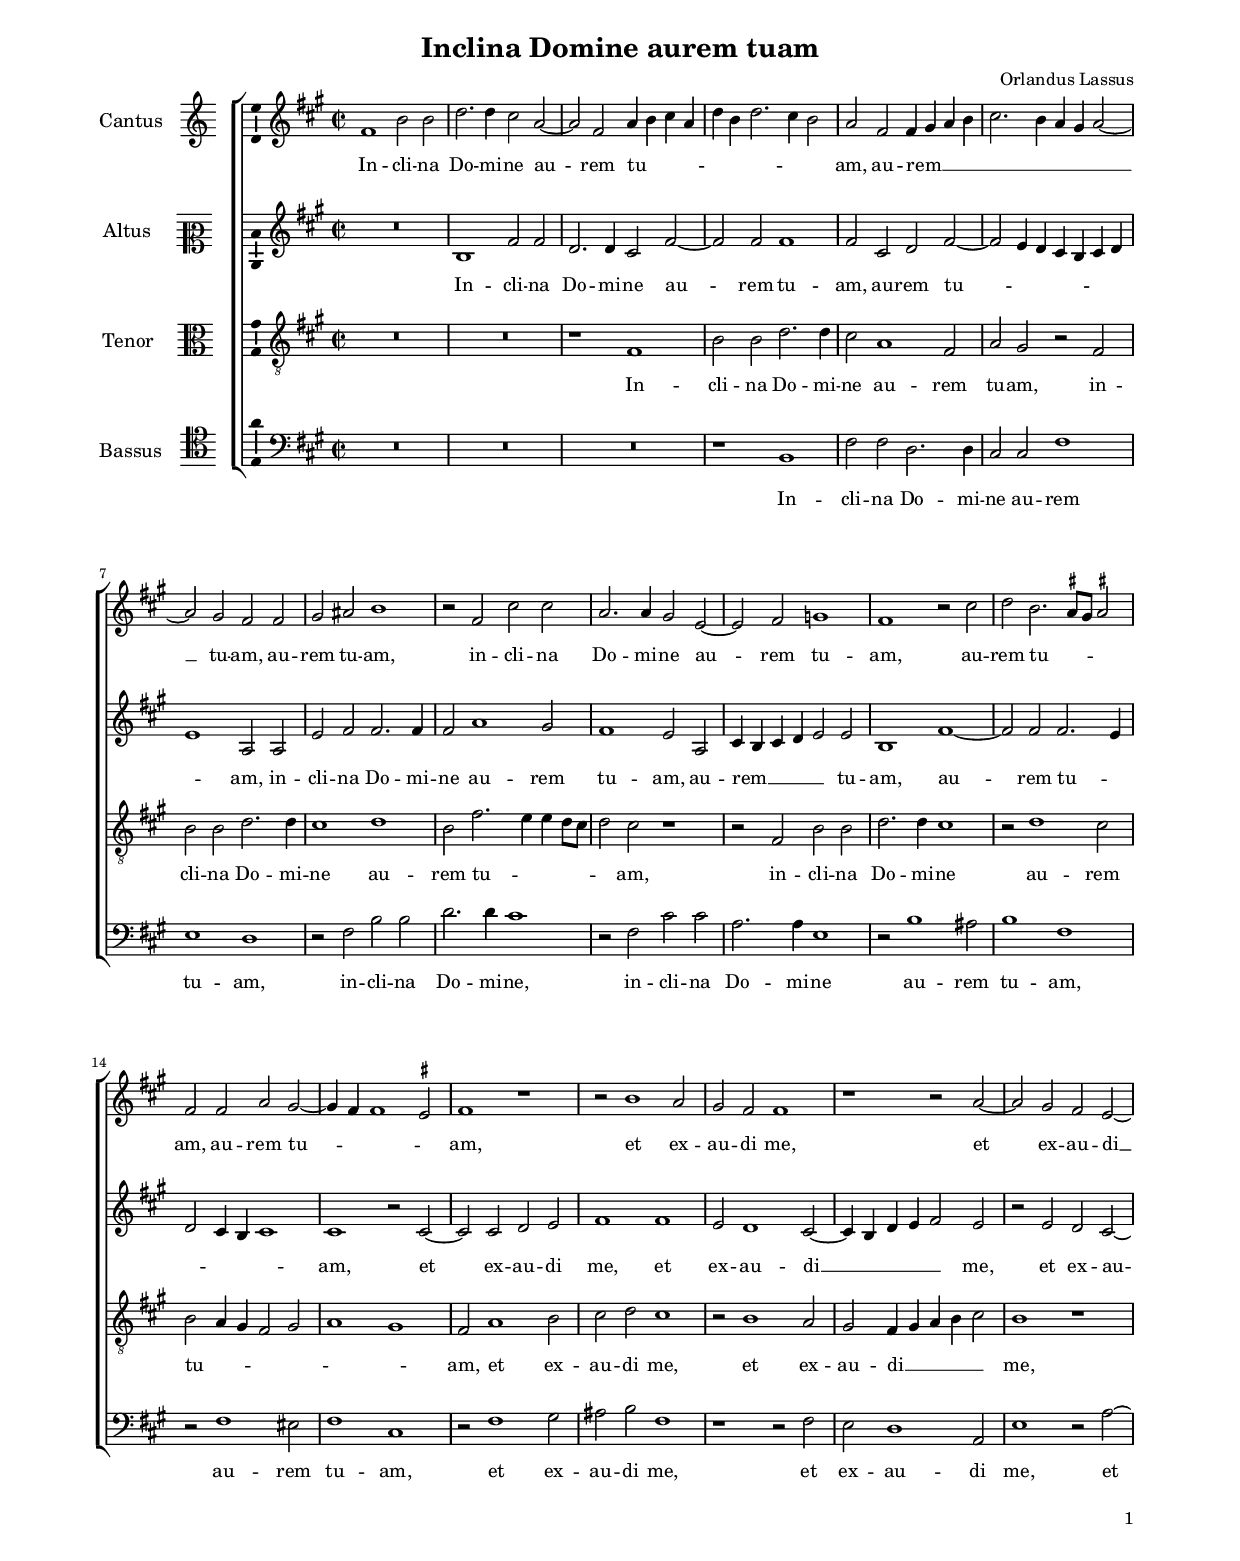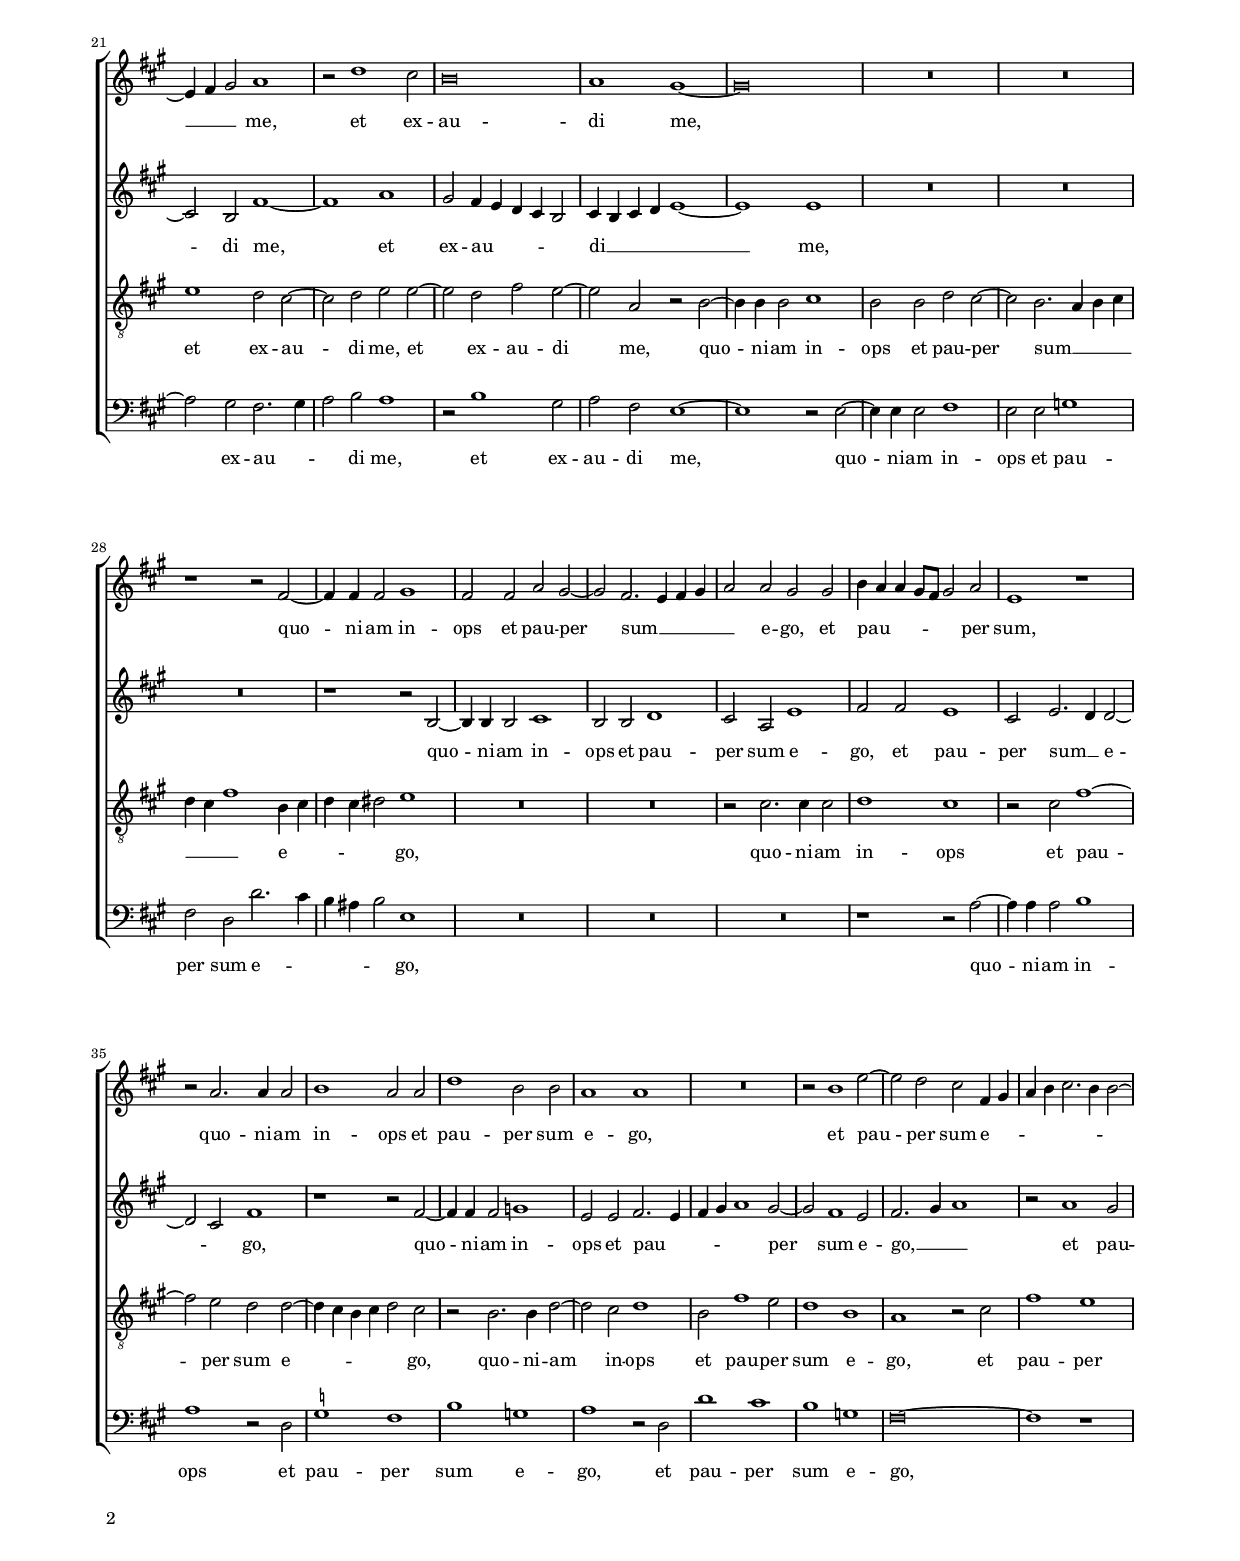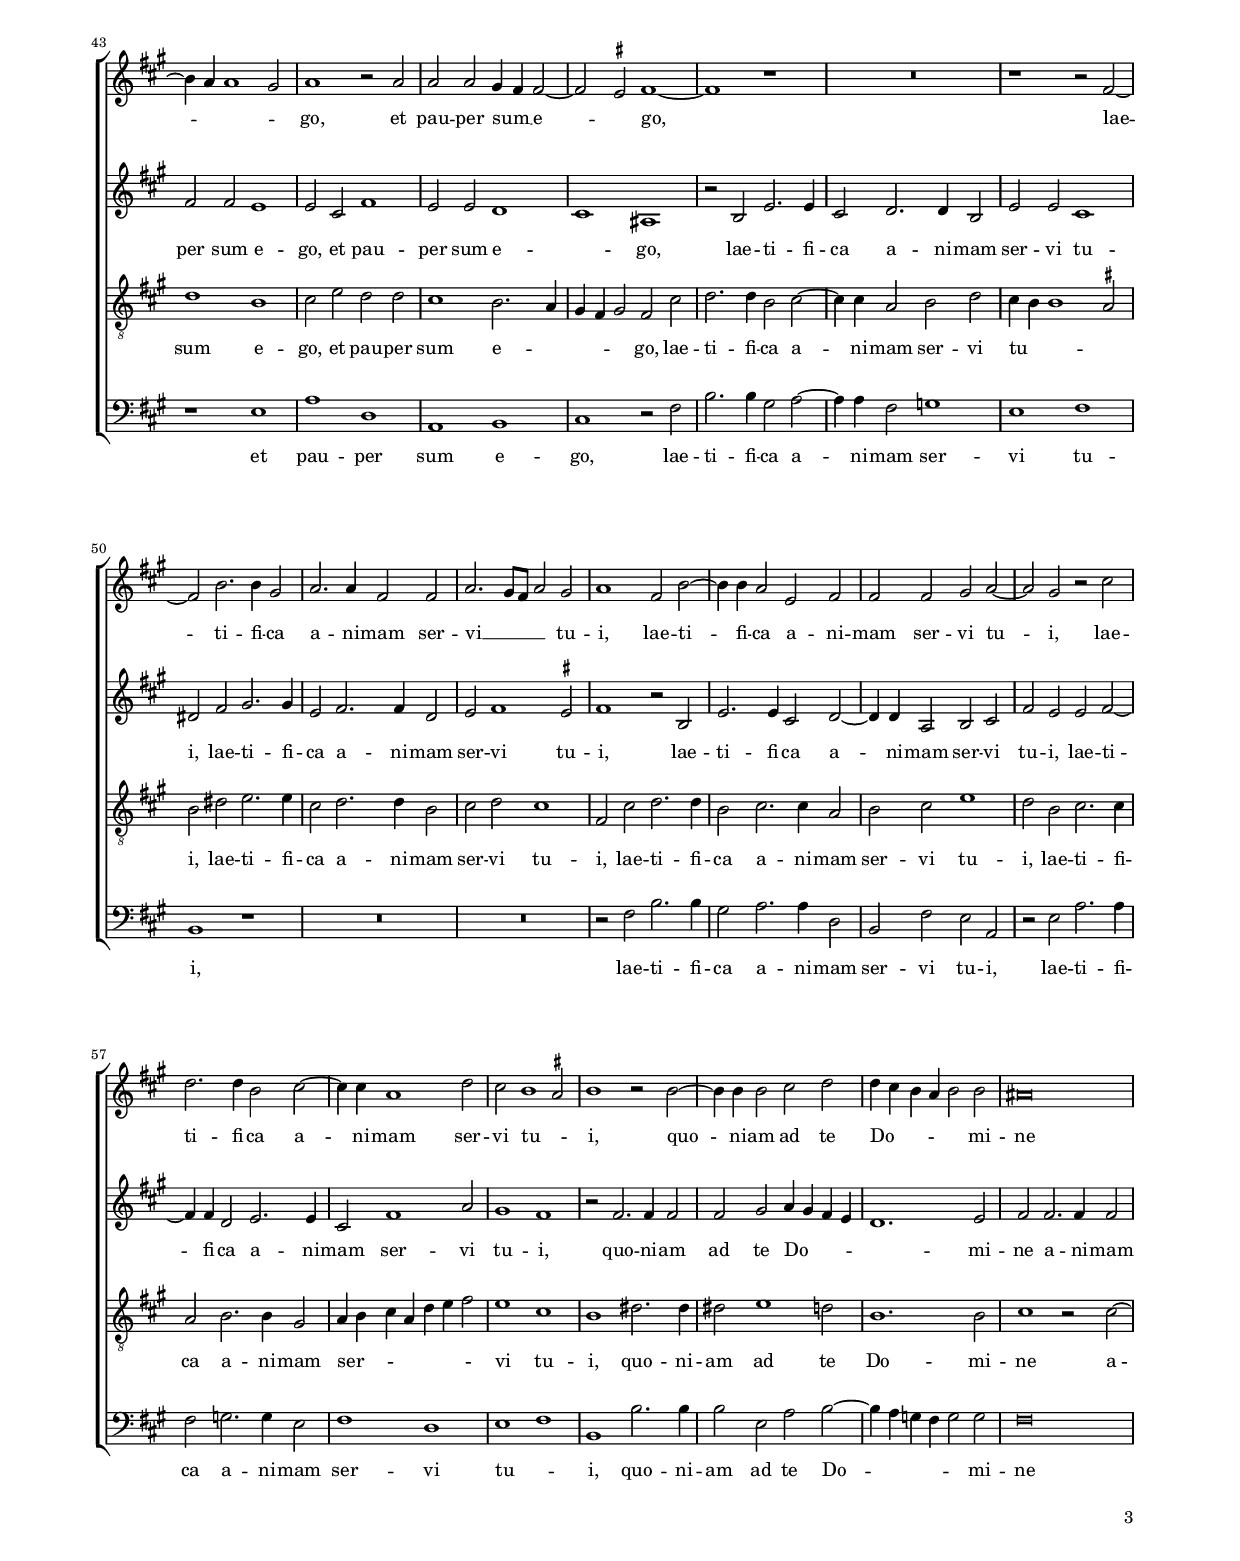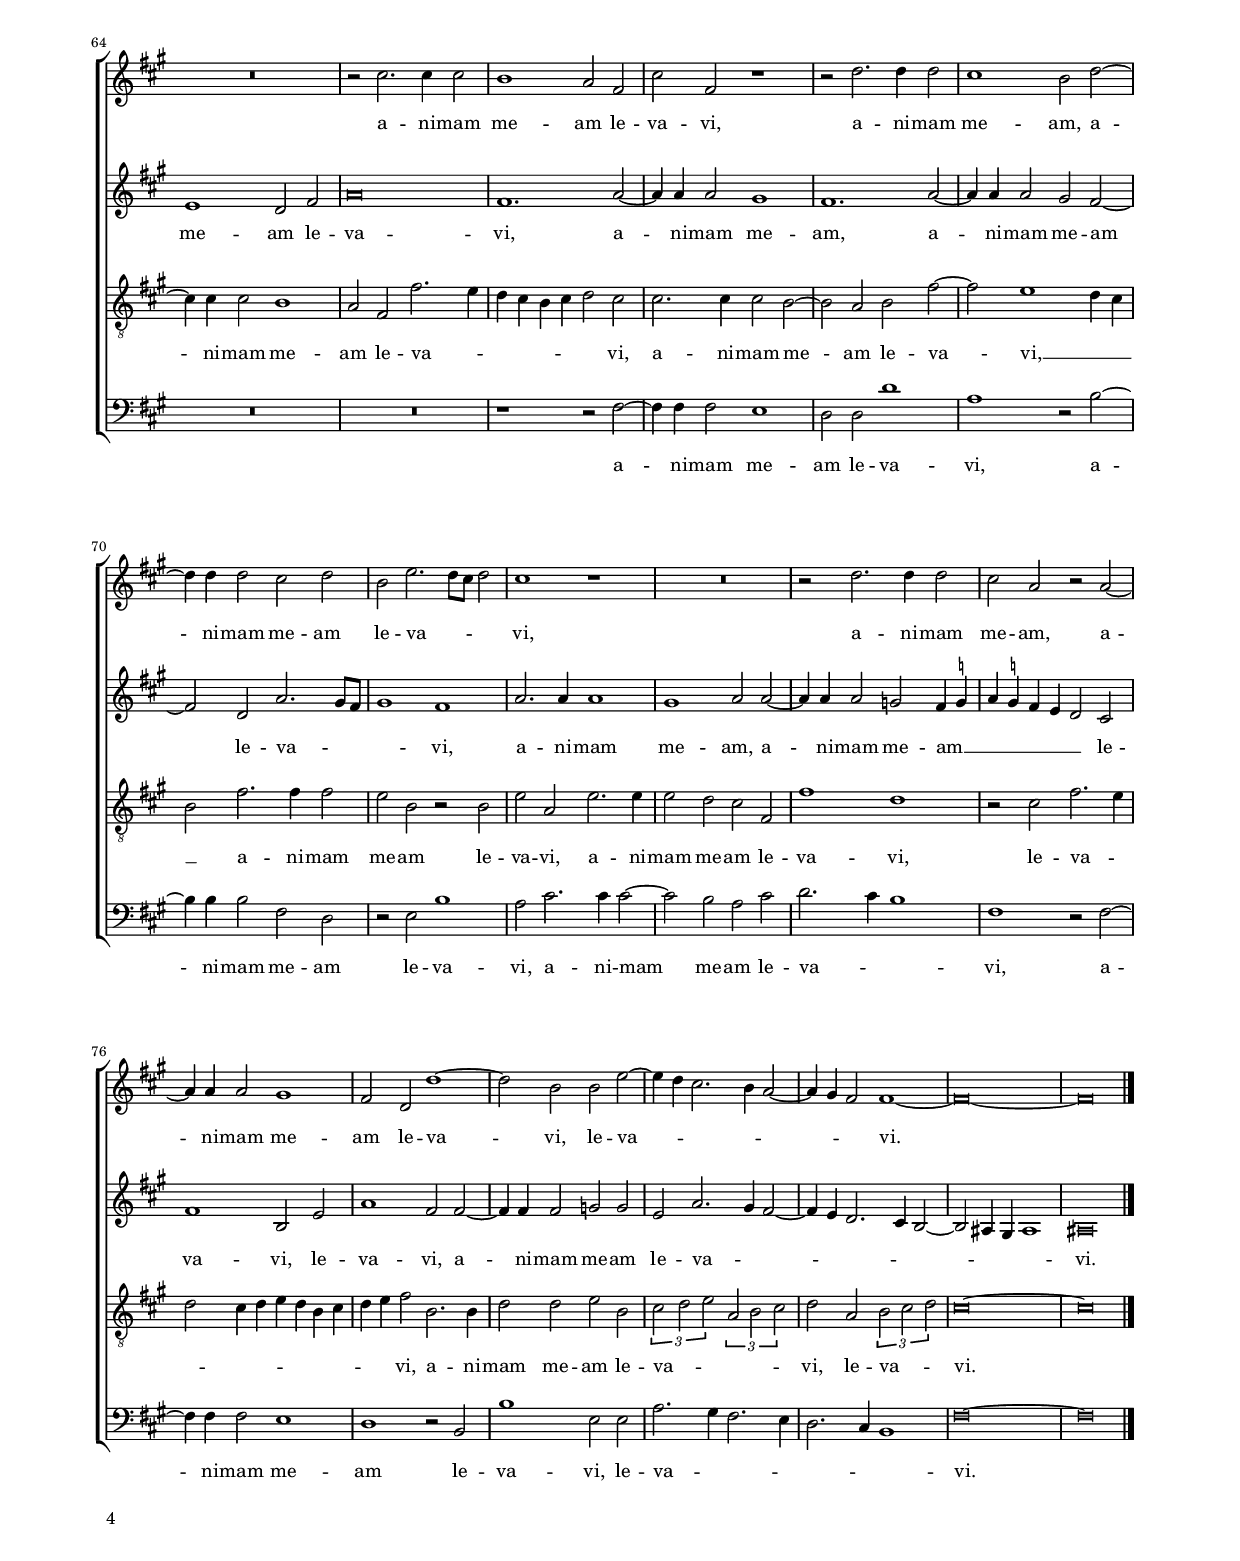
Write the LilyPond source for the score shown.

\header
{
  title="Inclina Domine aurem tuam"
  composer="Orlandus Lassus"
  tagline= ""
}

\version "2.22.0"
\language deutsch
#(set-global-staff-size 15)
% #(set-default-paper-size "letter")
#(ly:set-option 'point-and-click #f)

	

	ficta = { \once \set suggestAccidentals = ##t }
	
	forget = #(define-music-function (music) (ly:music?) #{
		\accidentalStyle forget
		$music
		\accidentalStyle default
		#})
	

\paper
	{
	top-margin = 2.5 \cm
	bottom-margin = 1.9 \cm
	left-margin = 1.8 \cm
	right-margin = 1.8 \cm
	ragged-bottom = ##f
	ragged-last-bottom = ##t
	print-page-number = ##f
	system-system-spacing = #'((basic-distance . 20) (minimum-distance . 16) (padding . 6) (strechability . 150))
        oddFooterMarkup=\markup   \fill-line { "" \fromproperty #'page:page-number-string }
        evenFooterMarkup=\markup  \fill-line { \fromproperty #'page:page-number-string "" }
        last-bottom-spacing = #'((basic-distance . 11) (minimum-distance . 7) (padding . 4))
	systems-per-page = 3
    page-count = 4        
%	min-systems-per-page = 3
	}


incipitcantus = \markup { \score {
	{
	\set Staff.instrumentName = \markup { \fontsize #1 "Cantus" }
	\key c \major
	\clef violin
	s4 \bar ""
	}
	\layout  {
	raggedright = ##t
	indent = 1.6 \cm
	line-width = 2.2\cm
	\context { \Staff \remove Time_signature_engraver }
	\override Staff.Clef.Y-extent = #'(0 . 0)
	}} \hspace #1 }
	
      
incipitaltus = \markup { \score {
	{
	\set Staff.instrumentName = \markup { \fontsize #1 "Altus" }
	\key c \major
	\clef mezzosoprano
	s4 \bar ""
	}
	\layout  {
	raggedright = ##t
	indent = 1.6 \cm
	line-width = 2.2\cm
	\context { \Staff \remove Time_signature_engraver }
	\override Staff.Clef.Y-extent = #'(0 . 0)
	}} \hspace #1 }


incipittenor = \markup { \score {
	{
	\set Staff.instrumentName = \markup { \fontsize #1 "Tenor" }
	\key c \major
	\clef alto
	s4 \bar ""
	}
	\layout  {
	raggedright = ##t
	indent = 1.6 \cm
	line-width = 2.2\cm
	\context { \Staff \remove Time_signature_engraver }
	\override Staff.Clef.Y-extent = #'(0 . 0)
	}} \hspace #1 }


incipitbassus = \markup { \score {
	{
	\set Staff.instrumentName = \markup { \fontsize #1 "Bassus" }
	\key c \major
	\clef tenor
	s4 \bar ""
	}
	\layout  {
	raggedright = ##t
	indent = 1.6 \cm
	line-width = 2.2\cm
	\context { \Staff \remove Time_signature_engraver }
	\override Staff.Clef.Y-extent = #'(0 . 0)
	}} \hspace #1 }


global = {
    % \set Staff.autoBeaming = ##f        
	\key c \major
	\time 2/2 \set Score.measureLength = #(ly:make-moment 2/1)
    \set Score.tempoHideNote = ##t
    \tempo 2 = 90
    \skip 1*2*82 \bar "|."
	}


cantus =  \relative c''
	{
	a1 d2 d
	f2. f4 e2 c~
	c2 a c4 d e c
	f4 d f2. e4 d2
%5
	c2 a a4 h c d |
	e2. d4 c h c2~
	c2 h a a
	h2 cis d1
	r2 a e' e
%10
	c2. c4 h2 g~ |
	g2 a b1
	a1 r2 e'
	f2 d2. \ficta cis8 h \ficta cis!2
	a2 a c h~
%15
	h4 a a1 \ficta gis2 |
	a1 r
	r2 d1 c2
	h2 a a1
	r1 r2 c~
%20
	c2 h a g~ |
	g4 a h2 c1
	r2 f1 e2
	d\breve
    c1 h~
%25
	h\breve |
	R\breve
	R\breve
	r1 r2 a~
	a4 a a2 h1
%30
	a2 a c h~ |
	h2 a2. g4 a h
	c2 c h h
	d4 c c h8 a h2 c
	g1 r
%35
	r2 c2. c4 c2 |
	d1 c2 c
	f1 d2 d
	c1 c
	R\breve
%40
	r2 d1 g2~ |
	g2 f e a,4 h
	c4 d e2. d4 d2~
	d4 c c1 h2
	c1 r2 c
%45
	c2 c h4 a a2~ |
	a2 \ficta gis a1~
	a1 r
	R\breve
	r1 r2 a~
%50
	a2 d2. d4 h2 |
	c2. c4 a2 a
	c2. h8 a c2 h
	c1 a2 d~
	d4 d c2 g a
%55
	a2 a h c~ |
	c2 h r e
	f2. f4 d2 e~
	e4 e c1 f2
	e2 d1 \ficta cis2
%60
	d1 r2 d~ |
	d4 d d2 e f
	f4 e d c d2 d
	cis\breve
	R\breve
%65
	r2 e2. e4 e2 |
	d1 c2 a
	e'2 a, r1
	r2 f'2. f4 f2
	e1 d2 f~
%70
	f4 f f2 e2 f |
	d2 g2. f8 e f2
	e1 r
	R\breve
	r2 f2. f4 f2
%75
	e2 c r c~ |
	c4 c c2 h1
	a2 f f'1~
	f2 d d g~
	g4 f e2. d4 c2~
%80
	c4 h a2 a1~
	a\breve~
    a\breve |
	}


altus =  \relative c'
	{
	R\breve
	d1 a'2 a
	f2. f4 e2 a~
	a2 a a1
%5
	a2 e f a~ |
	a2 g4 f e d e f
	g1 c,2 c
	g'2 a a2. a4
	a2 c1 h2
%10
	a1 g2 c, |
	e4 d e f g2 g
	d1 a'~
	a2 a a2. g4
	f2 e4 d e1
%15
	e1 r2 e~ |
	e2 e f g
	a1 a
	g2 f1 e2~
	e4 d f g a2 g
%20
	r2 g f e~ |
	e2 d a'1~
	a1 c
	h2 a4 g f e d2
	e4 d e f g1~
%25
	g1 g |
	R\breve
	R\breve
	R\breve
	r1 r2 d~
%30
	d4 d d2 e1 |
	d2 d f1
	e2 c g'1
	a2 a g1
	e2 g2. f4 f2~
%35
	f2 e a1 |
	r1 r2 a~
	a4 a a2 b1
	g2 g a2. g4
	a4 h c1 h2~
%40
	h2 a1 g2 |
	a2. h4 c1
	r2 c1 h2
	a2 a g1
	g2 e a1
%45
	g2 g f1 |
	e1 cis
	r2 d g2. g4
	e2 f2. f4 d2
	g2 g e1
%50
	fis2 a h2. h4 |
	g2 a2. a4 f2
	g2 a1 \ficta gis2
	a1 r2 d,
	g2. g4 e2 f~
%55
	f4 f c2 d e | 
	a2 g g a~
	a4 a f2 g2. g4
	e2 a1 c2
	h1 a
%60
	r2 a2. a4 a2 |
	a2 h c4 h a g
	f1. g2
	a2 a2. a4 a2
	g1 f2 a
%65
	c\breve |
	a1. c2~
	c4 c c2 h1
	a1. c2~
	c4 c c2 h a~
%70
	a2 f2 c'2. h8 a |
	h1 a
	c2. c4 c1
	h1 c2 c~
	c4 c c2 b2 a4 \ficta b!
%75
	c4 \ficta b a g f2 e |
	a1 d,2 g
	c1 a2 a~
	a4 a a2 b2 b
	g2 c2. h4 a2~
%80
	a4 g f2. e4 d2~ |
	d2 cis4 h cis1
	cis\breve |
	}


tenor =  \relative c'
	{
	R\breve
	R\breve
	r1 a
	d2 d f2. f4
%5
	e2 c1 a2 |
	c2 h r a
	d2 d f2. f4
	e1 f
	d2 a'2. g4 g f8 e
%10
	f2 e r1 |
	r2 a, d2 d
	f2. f4 e1
	r2 f1 e2
	d2 c4 h a2 h
%15
	c1 h |
	a2 c1 d2
	e2 f e1
	r2 d1 c2
	h2 a4 h c d e2
%20
	d1 r |
	g1 f2 e~
	e2 f g g~
	g2 f a g~
	g2 c, r d~
%25
	d4 d d2 e1 |
	d2 d f e~
	e2 d2. c4 d e
	f4 e a1 d,4 e
	f4 e fis2 g1
%30
	R\breve |
	R\breve
	r2 e2. e4 e2
	f1 e
	r2 e a1~
%35
	a2 g f f~ |
	f4 e d e f2 e
	r2 d2. d4 f2~
	f2 e f1
	d2 a'1 g2
%40
	f1 d |
	c1 r2 e
	a1 g
	f1 d
	e2 g f f
%45
	e1 d2. c4 |
	h4 a h2 a e'
	f2. f4 d2 e~
	e4 e c2 d f
	e4 d d1 \ficta cis2
%50
	d2 fis g2. g4 |
	e2 f2. f4 d2
	e2 f e1
	a,2 e' f2. f4
	d2 e2. e4 c2
%55
	d2 e g1 |
	f2 d e2. e4
	c2 d2. d4 h2
	c4 d e c f g a2
	g1 e
%60
	d1 fis2. fis4 |
	fis2 g1 f2
	d1. d2 
	e1 r2 e~
	e4 e e2 d1
%65
	c2 a a'2. g4 |
	f4 e d e f2 e
	e2. e4 e2 d~
	d2 c d a'~
	a2 g1 f4 e
%70
	d2 a'2. a4 a2 |
	g2 d r d
	g2 c, g'2. g4
	g2 f e a,
	a'1 f
%75
	r2 e a2. g4 |
	f2 e4 f g f d e
	f4 g a2 d,2. d4
	f2 f g d
    \tuplet 3/2 1 { e2 f g c, d e } 
%80
    f2 c \tuplet 3/2 { d2 e f } |
	e\breve~
	e\breve |        
	}


bassus  =  \relative c
	{
	R\breve
	R\breve
	R\breve
	r1 d
%5
	a'2 a f2. f4 |
	e2 e a1
	g1 f
	r2 a d d
	f2. f4 e1
%10
	r2 a, e' e |
	c2. c4 g1
	r2 d'1 cis2
	d1 a
	r2 a1 gis2
%15
	a1 e |
	r2 a1 h2
	cis2 d a1
	r1 r2 a
	g2 f1 c2
%20
	g'1 r2 c~ |
	c2 h a2. h4
	c2 d c1
	r2 d1 h2
	c2 a g1~
%25
	g1 r2 g~ |
	g4 g g2 a1
	g2 g b1
	a2 f f'2. e4
	d4 cis d2 g,1
%30
	R\breve |
	R\breve
	R\breve
	r1 r2 c~
	c4 c c2 d1
%35
	c1 r2 f, |
	\ficta b1 a
	d1 b
	c1 r2 f,
	f'1 e
%40
	d1 b |
	a\breve~
	a1 r
	r1 g
	c1 f,
%45
	c1 d |
	e1 r2 a
	d2. d4 h2 c~
	c4 c a2 b1
	g1 a
%50
	d,1 r |
	R\breve
	R\breve
	r2 a' d2. d4
	h2 c2. c4 f,2
%55
	d2 a' g c, |
	r2 g' c2. c4
	a2 b2. b4 g2
	a1 f
	g1 a
%60
	d,1 d'2. d4 |
	d2 g, c2 d~
	d4 c b a b2 b
	a\breve
	R\breve
%65
	R\breve |
	r1 r2 a~
	a4 a a2 g1
	f2 f f'1
	c1 r2 d~
%70
	d4 d d2 a f |
	r2 g d'1
	c2 e2. e4 e2~
	e2 d c e
	f2. e4 d1
%75
	a1 r2 a~ |
	a4 a a2 g1
	f1 r2 d
	d'1 g,2 g
	c2. h4 a2. g4
%80
	f2. e4 d1 |
	a'\breve~
	a\breve |
	}

lyricscantus = \lyricmode {
	In -- cli -- na Do -- mi -- ne au -- rem tu -- _ _ _ _ _ _ _ _ am,
    au -- rem __ _ _ _ _ _ _ _ _ tu -- am,
    au -- rem tu -- am,
    in -- cli -- na Do -- mi -- ne au -- rem tu -- am,
    au -- rem tu -- _ _ _ am,
    au -- rem tu -- _ _ _ am,
    et ex -- au -- di me,
    et ex -- au -- di __ _ _ me,
    et ex -- au -- di me,
    quo -- ni -- am in -- ops et pau -- per sum __ _ _ _ _ e -- go,
    et pau -- _ _ _ _ _ per sum,
    quo -- ni -- am in -- ops et pau -- per sum e -- go,
    et pau -- per sum e -- _ _ _ _ _ _ _ _ _ go,
    et pau -- per sum __ _ e -- _ go,
    lae -- ti -- fi -- ca a -- ni -- mam ser -- vi __ _ _ _ tu -- i,
    lae -- ti -- fi -- ca a -- ni -- mam ser -- vi tu -- i,
    lae -- ti -- fi -- ca a -- ni -- mam ser -- vi tu -- _ i,
    quo -- ni -- am ad te Do -- _ _ _ _ mi -- ne
    a -- ni -- mam me -- am le -- va -- vi,
    a -- ni -- mam me -- am,
    a -- ni -- mam me -- am le -- va -- _ _ _ vi,
    a -- ni -- mam me -- am,
    a -- ni -- mam me -- am le -- va -- vi,
    le -- va -- _ _ _ _ _ _ vi.
	}


lyricsaltus = \lyricmode {
	In -- cli -- na Do -- mi -- ne au -- rem tu -- am,
    au -- rem tu -- _ _ _ _ _ _ _ am,
    in -- cli -- na Do -- mi -- ne au -- rem tu -- am,
    au -- rem __ _ _ _ _ tu -- am,
    au -- rem tu -- _ _ _ _ _ am,
    et ex -- au -- di me,
    et ex -- au -- di __ _ _ _ _ me,
    et ex -- au -- di me,
    et ex -- au -- _ _ _ _ di __ _ _ _ _ me,
    quo -- ni -- am in -- ops et pau -- per sum e -- go,
    et pau -- per sum __ _ e -- _ go,
    quo -- ni -- am in -- ops et pau -- _ _ _ _ per sum e -- go, __ _ _
    et pau -- per sum e -- go,
    et pau -- per sum e -- _ go,
    lae -- ti -- fi -- ca a -- ni -- mam ser -- vi tu -- i,
    lae -- ti -- fi -- ca a -- ni -- mam ser -- vi tu -- i,
    lae -- ti -- fi -- ca a -- ni -- mam ser -- vi tu -- i,
    lae -- ti -- fi -- ca a -- ni -- mam ser -- vi tu -- i,
    quo -- ni -- am ad te Do -- _ _ _ _ mi -- ne
    a -- ni -- mam me -- am le -- va -- vi,
    a -- ni -- mam me -- am,
    a -- ni -- mam me -- am le -- va -- _ _ _ vi,
    a -- ni -- mam me -- am,
    a -- ni -- mam me -- am __ _ _ _ _ _ _ le -- va -- vi,
    le -- va -- vi,
    a -- ni -- mam me -- am le -- va -- _ _ _ _ _ _ _ _ _ vi.
	}


lyricstenor = \lyricmode {
	In -- cli -- na Do -- mi -- ne au -- rem tu -- am,
    in -- cli -- na Do -- mi -- ne au -- rem tu -- _ _ _ _ _ am,
    in -- cli -- na Do -- mi -- ne au -- rem tu -- _ _ _ _ _ _ am,
    et ex -- au -- di me,
    et ex -- au -- di __ _ _ _ _ me,
    et ex -- au -- di me,
    et ex -- au -- di me,
    quo -- ni -- am in -- ops et pau -- per sum __ _ _ _ _ _ _ e -- _ _ _ _ go,
    quo -- ni -- am in -- ops et pau -- per sum e -- _ _ _ _ go,
    quo -- ni -- am in -- ops et pau -- per sum e -- go,
    et pau -- per sum e -- go,
    et pau -- per sum e -- _ _ _ _ go,
    lae -- ti -- fi -- ca a -- ni -- mam ser -- vi tu -- _ _ _ i,
    lae -- ti -- fi -- ca a -- ni -- mam ser -- vi tu -- i,
    lae -- ti -- fi -- ca a -- ni -- mam ser -- vi tu -- i,
    lae -- ti -- fi -- ca a -- ni -- mam ser -- _ _ _ _ _ _ vi tu -- i,
    quo -- ni -- am ad te Do -- mi -- ne
    a -- ni -- mam me -- am le -- va -- _ _ _ _ _ _ vi,
    a -- ni -- mam me -- am le -- va -- vi, __ _ _ _
    a -- ni -- mam me -- am le -- va -- vi,
    a -- ni -- mam me -- am le -- va -- vi,
    le -- va -- _ _ _ _ _ _ _ _ _ _ vi,
    a -- ni -- mam me -- am le -- va -- _ _ _ _ _ vi,
    le -- va -- _ _ vi.
	}


lyricsbassus = \lyricmode {
	In -- cli -- na Do -- mi -- ne au -- rem tu -- am,
    in -- cli -- na Do -- mi -- ne,
    in -- cli -- na Do -- mi -- ne au -- rem tu -- am,
    au -- rem tu -- am,
    et ex -- au -- di me,
    et ex -- au -- di me,
    et ex -- au -- _ _ di me,
    et ex -- au -- di me,
    quo -- ni -- am in -- ops et pau -- per sum e -- _ _ _ _ go,
    quo -- ni -- am in -- ops et pau -- per sum e -- go,
    et pau -- per sum e -- go,
    et pau -- per sum e -- go,
    lae -- ti -- fi -- ca a -- ni -- mam ser -- vi tu -- i,
    lae -- ti -- fi -- ca a -- ni -- mam ser -- vi tu -- i,
    lae -- ti -- fi -- ca a -- ni -- mam ser -- vi tu -- _ i,
    quo -- ni -- am ad te Do -- _ _ _ _ mi -- ne
    a -- ni -- mam me -- am le -- va -- vi,
    a -- ni -- mam me -- am le -- va -- vi,
    a -- ni -- mam me -- am le -- va -- _ _ vi,
    a -- ni -- mam me -- am le -- va -- vi,
    le -- va -- _ _ _ _ _ _ vi.
	}


\score
{  
	\transpose c a, {
	\new ChoirStaff \with { \override StaffGrouper.staff-staff-spacing.basic-distance = #14 }
	<<

	\new Staff << \global
	\new Voice="v1" {
		\set Staff.instrumentName=\incipitcantus
        %       \set Staff.instrumentName="S"
		\set Staff.midiInstrument = "reed organ"
		\clef "violin"
		\cantus }
	\new Lyrics \lyricsto "v1" {\lyricscantus }
	>>


	\new Staff << \global
	\new Voice="v2" {
		\set Staff.instrumentName=\incipitaltus
        %       \set Staff.instrumentName="A"
		\set Staff.midiInstrument = "reed organ"
        \clef "violin" % "G_8"
		\altus}
	\new Lyrics \lyricsto "v2" {\lyricsaltus }
	>>


	\new Staff << \global
	\new Voice="v3" {
		\set Staff.instrumentName=\incipittenor
        %       \set Staff.instrumentName="T"
		\set Staff.midiInstrument = "reed organ"
		\clef "G_8"
		\tenor }
	\new Lyrics \lyricsto "v3" {\lyricstenor }
	>>


	\new Staff << \global
	\new Voice="v4" {
		\set Staff.instrumentName=\incipitbassus
        %       \set Staff.instrumentName="B"
		\set Staff.midiInstrument = "reed organ"
		\clef "bass" 
		\bassus }
	\new Lyrics \lyricsto "v4" {\lyricsbassus}
	>>

	>>
	} % transpose

	\layout
	{
	indent = 2.3 \cm
	\context { \Lyrics \override VerticalAxisGroup.nonstaff-relatedstaff-spacing.padding = #2 }
%	\context { \Lyrics \override LyricText.font-size = #1 }
	\context { \Staff \override TimeSignature.break-visibility = #end-of-line-invisible }
    \context { \Staff \consists "Ambitus_engraver" }
%   \context { \Staff \consists "Custos_engraver" \override Custos.style = #'mensural }
%	\context { \Voice \override Slur.transparent = ##t }
	\context { \Score \override BarNumber.padding = #2 }
	\context { \Voice \override NoteHead.style = #'baroque }
	}

\midi
	{
	}
	
}


% EOF
